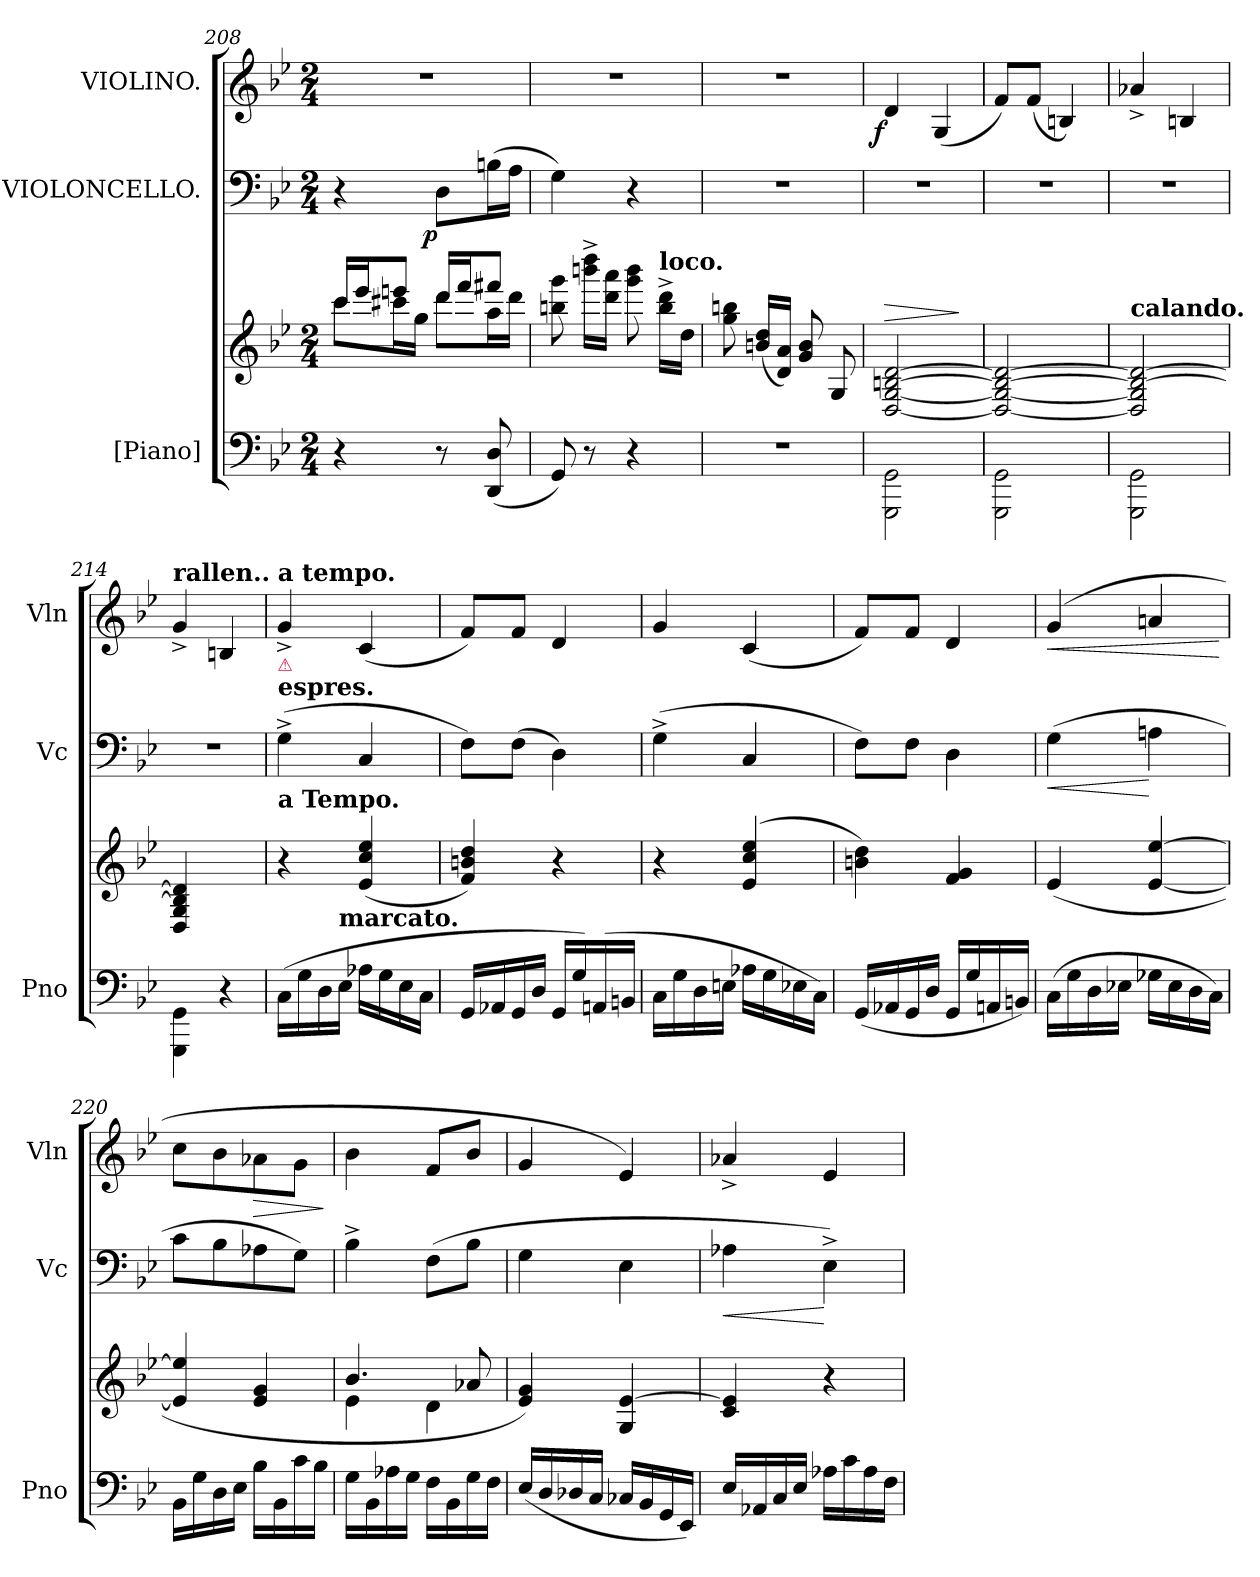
**kern	**kern	**dynam	**kern	**dynam	**kern	**dynam
*part3	*part3	*part3	*part2	*part2	*part1	*part1
*staff4	*staff3	*staff3/4	*staff2	*staff2	*staff1	*staff1
*I"[Piano]	*	*	*I"VIOLONCELLO.	*	*I"VIOLINO.	*
*I'Pno	*	*	*I'Vc	*	*I'Vln	*
*clefF4	*clefG2	*	*clefF4	*	*clefG2	*
*k[b-e-]	*k[b-e-]	*	*k[b-e-]	*	*k[b-e-]	*
*g:	*g:	*	*g:	*	*g:	*
*M2/4	*M2/4	*	*M2/4	*	*M2/4	*
=208	=208	=208	=208	=208	=208	=208
*	*^	*	*	*	*	*
4r	16cccLL	8cccL	.	4r	.	2rdd	.
.	16eee-J	.	.	.	.	.	.
.	8eeenJ	16ccc#XL	.	.	.	.	.
.	.	16ggJJ	.	.	.	.	.
!	!	!	!	!	!LO:DY:b:rj	!	!
8r	16dddLL	8dddL	.	8DL	p	.	.
.	16fffJ	.	.	.	.	.	.
(<8DD/ 8D/	8fff#XJ	16aaL	.	(>16BnL	.	.	.
.	.	16dddJJ	.	16AJJ	.	.	.
*	*v	*v	*	*	*	*	*
=209	=209	=209	=209	=209	=209	=209
8GG/)	8bbn 8ggg	.	4G)	.	2rdd	.
8r	16bbbn^< 16dddd^<LL	.	.	.	.	.
.	16ddd 16aaaJJ	.	.	.	.	.
4r	8ggg 8bbb	.	4r	.	.	.
!	!LO:TX:a:B:t=loco.	!	!	!	!	!
.	16bb^< 16ddd^<LL	.	.	.	.	.
.	16ddJJ	.	.	.	.	.
=210	=210	=210	=210	=210	=210	=210
2rF	8gg 8bbn	.	2rF	.	2rdd	.
.	(<16bn 16ddLL	.	.	.	.	.
.	16d 16aJJ)	.	.	.	.	.
.	8g/ 8b/	.	.	.	.	.
.	8G/	.	.	.	.	.
=211	=211	=211	=211	=211	=211	=211
!	!	!LO:HP:a	!	!	!	!LO:DY:rj
2GGG\ 2GG\	[>2D/ [>2G/ [<2Bn/ [<2d/	>	2rF	.	4d	f
.	.	.	.	.	(<4G	.
.	.	]	.	.	.	.
=212	=212	=212	=212	=212	=212	=212
2GGG\ 2GG\	2D_/ 2G_/ 2Bn_</ 2d_</	.	2rF	.	8fL)	.
.	.	.	.	.	(<8fJ	.
.	.	.	.	.	4Bn)	.
=213	=213	=213	=213	=213	=213	=213
!	!LO:TX:a:B:t=calando.	!	!	!	!	!
2GGG\ 2GG\	2D]/ 2G]/ 2Bn_/ 2d_/	.	2rF	.	4a-X^>	.
.	.	.	.	.	4Bn	.
=214	=214	=214	=214	=214	=214	=214
!	!	!	!	!	!LO:TX:a:B:t=rallen..	!
4GGG\ 4GG\	4D/ 4G/ 4Bn]/ 4d]/	.	2rF	.	4g^<	.
4r	4ryy	.	.	.	4Bn	.
=215	=215	=215	=215	=215	=215	=215
!	!	!	!	!	!LO:TX:a:B:t=a tempo.	!
!	!	!	!LO:TX:a:B:t=espres.	!	!	!
!	!	!	!LO:TX:a:color=crimson:t=⚠	!	!	!
!	!LO:TX:a:B:t=a Tempo.	!	!	!	!	!
(>16CLL	4r	.	(>4G^<	.	4g^<	.
16G	.	.	.	.	.	.
16D	.	.	.	.	.	.
!LO:TX:a:B:t=marcato.	!	!	!	!	!	!
16E-JJ	.	.	.	.	.	.
16A-XLL	(>4e- 4cc 4ee-	.	4C	.	(<4c	.
16G	.	.	.	.	.	.
16E-	.	.	.	.	.	.
16CJJ	.	.	.	.	.	.
=216	=216	=216	=216	=216	=216	=216
16GGLL	4f 4bn 4dd)	.	8FL)	.	8fL)	.
16AA-X	.	.	.	.	.	.
16GG	.	.	(>8FJ	.	8fJ	.
16DJJ	.	.	.	.	.	.
16GGLL	4r	.	4D)	.	4d	.
16G)	.	.	.	.	.	.
(>16AAn	.	.	.	.	.	.
16BBnJJ	.	.	.	.	.	.
=217	=217	=217	=217	=217	=217	=217
16CLL	4r	.	(>4G^<	.	4g	.
16G	.	.	.	.	.	.
16D	.	.	.	.	.	.
16EnJJ	.	.	.	.	.	.
16A-XLL	(>4e- 4cc 4ee-	.	4C	.	(<4c	.
16G	.	.	.	.	.	.
16E-X	.	.	.	.	.	.
16CJJ)	.	.	.	.	.	.
=218	=218	=218	=218	=218	=218	=218
(<16GGLL	4bn 4dd)	.	8FL)	.	8fL)	.
16AA-X	.	.	.	.	.	.
16GG	.	.	8FJ	.	8fJ	.
16DJJ	.	.	.	.	.	.
16GGLL	4f/ 4g/	.	4D	.	4d	.
16G	.	.	.	.	.	.
16AAn	.	.	.	.	.	.
16BBnJJ)	.	.	.	.	.	.
=219	=219	=219	=219	=219	=219	=219
!	!	!	!	!LO:HP:b	!	!LO:HP:b
(>16CLL	(>4e-	.	(>4G	<	(>4g	<
16G	.	.	.	.	.	.
16D	.	.	.	.	.	.
16E-XJJ	.	.	.	.	.	.
16G-XLL	[4e- [4ee-	.	4An	[	4an	.
16E-	.	.	.	.	.	.
16D	.	.	.	.	.	.
16CJJ)	.	.	.	.	.	.
.	.	.	.	.	.	[
=220	=220	=220	=220	=220	=220	=220
16BB-LL	4e-] 4ee-]	.	8cL	.	8cc\L	.
16G	.	.	.	.	.	.
16D	.	.	8B-	.	8b-	.
16E-JJ	.	.	.	.	.	.
!	!	!	!	!	!	!LO:HP:b
16B-LL	4e- 4g	.	8A-X	.	8a-X	>
16BB-	.	.	.	.	.	.
16c	.	.	8GJ)	.	8gJ	.
16B-JJ	.	.	.	.	.	.
.	.	.	.	.	.	]
=221	=221	=221	=221	=221	=221	=221
*	*^	*	*	*	*	*
16GLL	4.b-	4e-	.	4B-^<	.	4b-	.
16BB-	.	.	.	.	.	.	.
16A-X	.	.	.	.	.	.	.
16GJJ	.	.	.	.	.	.	.
16FLL	.	4d	.	(>8FL	.	8fL	.
16BB-	.	.	.	.	.	.	.
16G	8a-X	.	.	8B-J	.	8b-J	.
16FJJ	.	.	.	.	.	.	.
*	*v	*v	*	*	*	*	*
=222	=222	=222	=222	=222	=222	=222
(<16E-/LL	4e- 4g)	.	4G	.	4g	.
16D	.	.	.	.	.	.
16D-X	.	.	.	.	.	.
16CJJ	.	.	.	.	.	.
16C-XLL	4G [4e-	.	4E-	.	4e-)	.
16BB-	.	.	.	.	.	.
16GG	.	.	.	.	.	.
16EE-JJ)	.	.	.	.	.	.
=223	=223	=223	=223	=223	=223	=223
!	!	!	!	!LO:HP:b	!	!
16E-LL	4c 4e-]	.	4A-X	<	4a-X^<	.
16AA-X	.	.	.	.	.	.
16C	.	.	.	.	.	.
16E-JJ	.	.	.	.	.	.
16A-XLL	4r	.	4E-^<)	[	4e-	.
16c	.	.	.	.	.	.
16A-	.	.	.	.	.	.
16FJJ	.	.	.	.	.	.
=	=	=	=	=	=	=
*-	*-	*-	*-	*-	*-	*-
